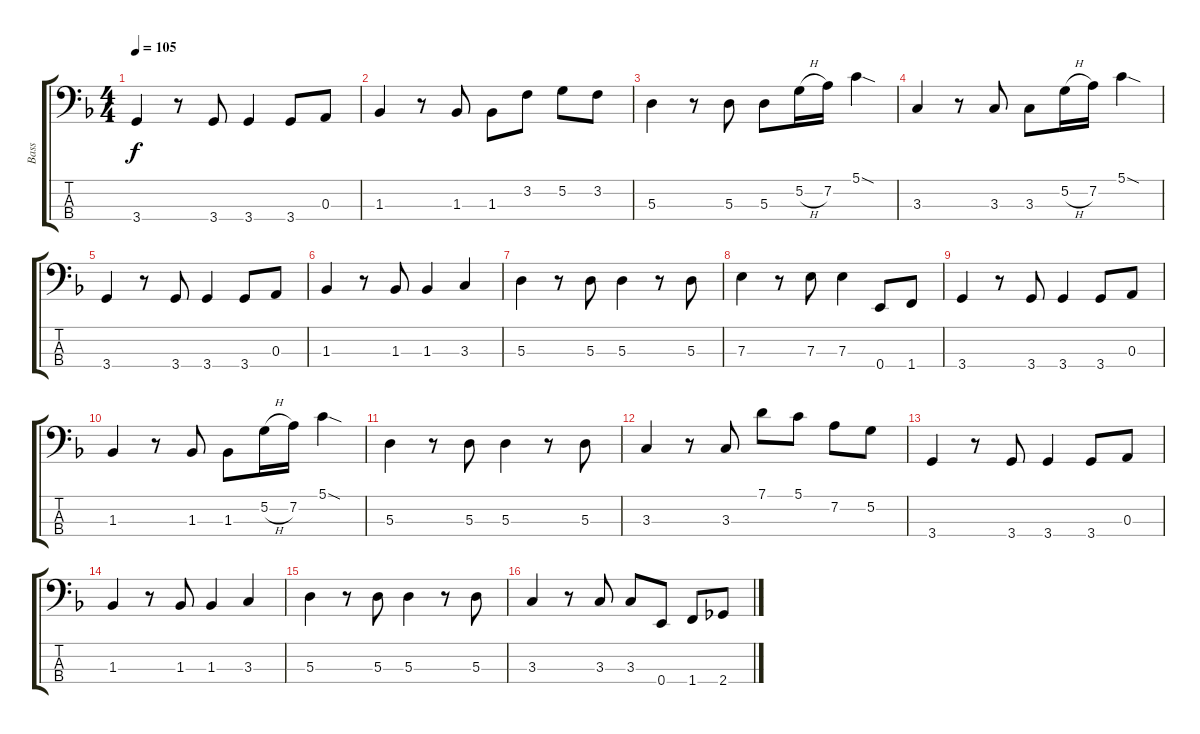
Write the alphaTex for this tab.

\track ("Bass" "Bass") {instrument electricbassfinger}
\staff {score tabs}
\tuning (G2 D2 A1 E1) {hide}
\ts (4 4)
\tempo 105
\clef f4
\ks f
3.4.4{dy f} r.8 3.4.8 3.4.4 3.4.8 0.3.8 |
1.3.4 r.8 1.3.8 1.3.8 3.2.8 5.2.8 3.2.8 |
5.3.4 r.8 5.3.8 5.3.8 5.2{h}.16 7.2.16 5.1{sod}.4 |
3.3.4 r.8 3.3.8 3.3.8 5.2{h}.16 7.2.16 5.1{sod}.4 |
3.4.4 r.8 3.4.8 3.4.4 3.4.8 0.3.8 |
1.3.4 r.8 1.3.8 1.3.4 3.3.4 |
5.3.4 r.8 5.3.8 5.3.4 r.8 5.3.8 |
7.3.4 r.8 7.3.8 7.3.4 0.4.8 1.4.8 |
3.4.4 r.8 3.4.8 3.4.4 3.4.8 0.3.8 |
1.3.4 r.8 1.3.8 1.3.8 5.2{h}.16 7.2.16 5.1{sod}.4 |
5.3.4 r.8 5.3.8 5.3.4 r.8 5.3.8 |
3.3.4 r.8 3.3.8 7.1.8 5.1.8 7.2.8 5.2.8 |
3.4.4 r.8 3.4.8 3.4.4 3.4.8 0.3.8 |
1.3.4 r.8 1.3.8 1.3.4 3.3.4 |
5.3.4 r.8 5.3.8 5.3.4 r.8 5.3.8 |
3.3.4 r.8 3.3.8 3.3.8 0.4.8 1.4.8 2.4.8
